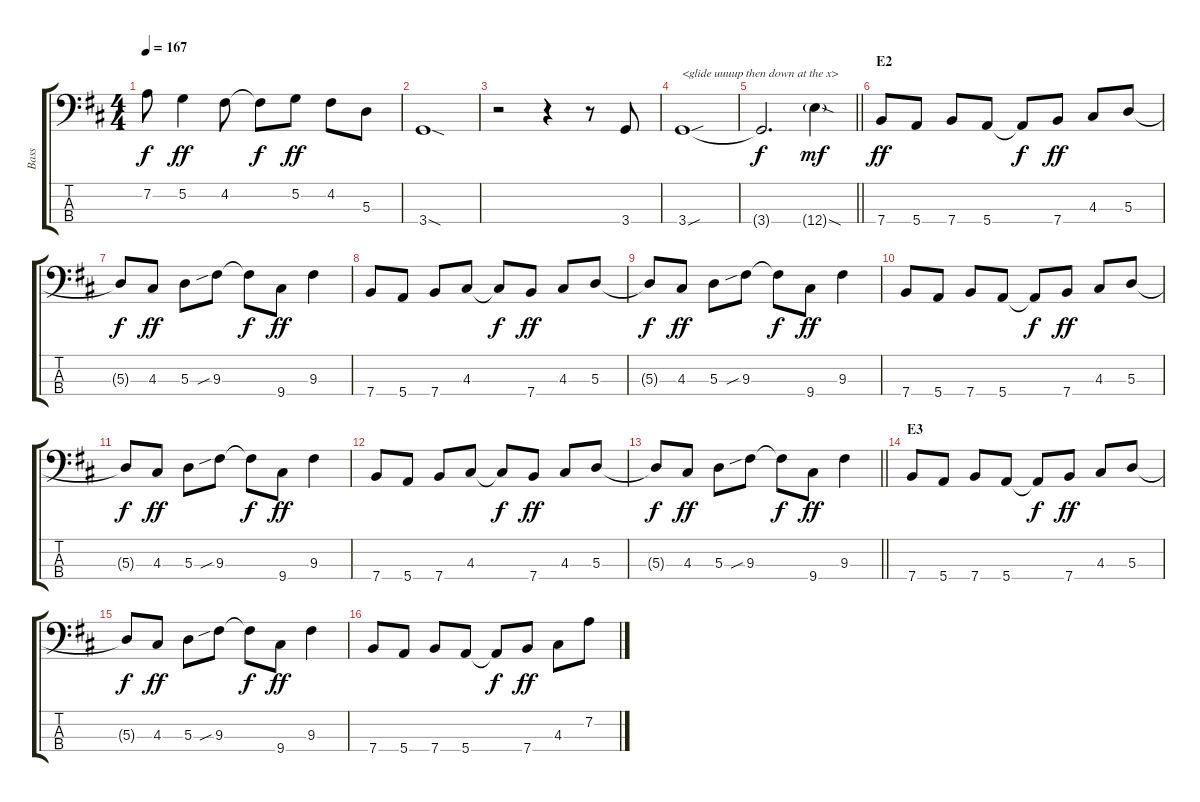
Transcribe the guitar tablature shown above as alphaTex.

\track ("Bass" "Bass") {instrument electricbasspick}
\staff {score tabs}
\tuning (G2 D2 A1 E1) {hide}
\ts (4 4)
\tempo 167
\clef f4
\ks d
7.2{t}.8{dy f} 5.2.4{dy ff} 4.2.8 4.2{t}.8{dy f} 5.2.8{dy ff} 4.2.8 5.3.8 |
3.4{sod}.1 |
r.2 r.4 r.8 3.4.8 |
3.4{sou}.1{txt "<glide uuuup then down at the x>"} |
\barLineRight lightlight
3.4{t}.2{d dy f} 12.4{sod g}.4{dy mf} |
\section ("" "E2")
7.4.8{dy ff} 5.4.8 7.4.8 5.4.8 5.4{t}.8{dy f} 7.4.8{dy ff} 4.3.8 5.3.8 |
5.3{t}.8{dy f} 4.3.8{dy ff} 5.3.8 9.3{sib}.8 9.3{t}.8{dy f} 9.4.8{dy ff} 9.3.4 |
7.4.8 5.4.8 7.4.8 4.3.8 4.3{t}.8{dy f} 7.4.8{dy ff} 4.3.8 5.3.8 |
5.3{t}.8{dy f} 4.3.8{dy ff} 5.3.8 9.3{sib}.8 9.3{t}.8{dy f} 9.4.8{dy ff} 9.3.4 |
7.4.8 5.4.8 7.4.8 5.4.8 5.4{t}.8{dy f} 7.4.8{dy ff} 4.3.8 5.3.8 |
5.3{t}.8{dy f} 4.3.8{dy ff} 5.3.8 9.3{sib}.8 9.3{t}.8{dy f} 9.4.8{dy ff} 9.3.4 |
7.4.8 5.4.8 7.4.8 4.3.8 4.3{t}.8{dy f} 7.4.8{dy ff} 4.3.8 5.3.8 |
\barLineRight lightlight
5.3{t}.8{dy f} 4.3.8{dy ff} 5.3.8 9.3{sib}.8 9.3{t}.8{dy f} 9.4.8{dy ff} 9.3.4 |
\section ("" "E3")
7.4.8 5.4.8 7.4.8 5.4.8 5.4{t}.8{dy f} 7.4.8{dy ff} 4.3.8 5.3.8 |
5.3{t}.8{dy f} 4.3.8{dy ff} 5.3.8 9.3{sib}.8 9.3{t}.8{dy f} 9.4.8{dy ff} 9.3.4 |
7.4.8 5.4.8 7.4.8 5.4.8 5.4{t}.8{dy f} 7.4.8{dy ff} 4.3.8 7.2.8
